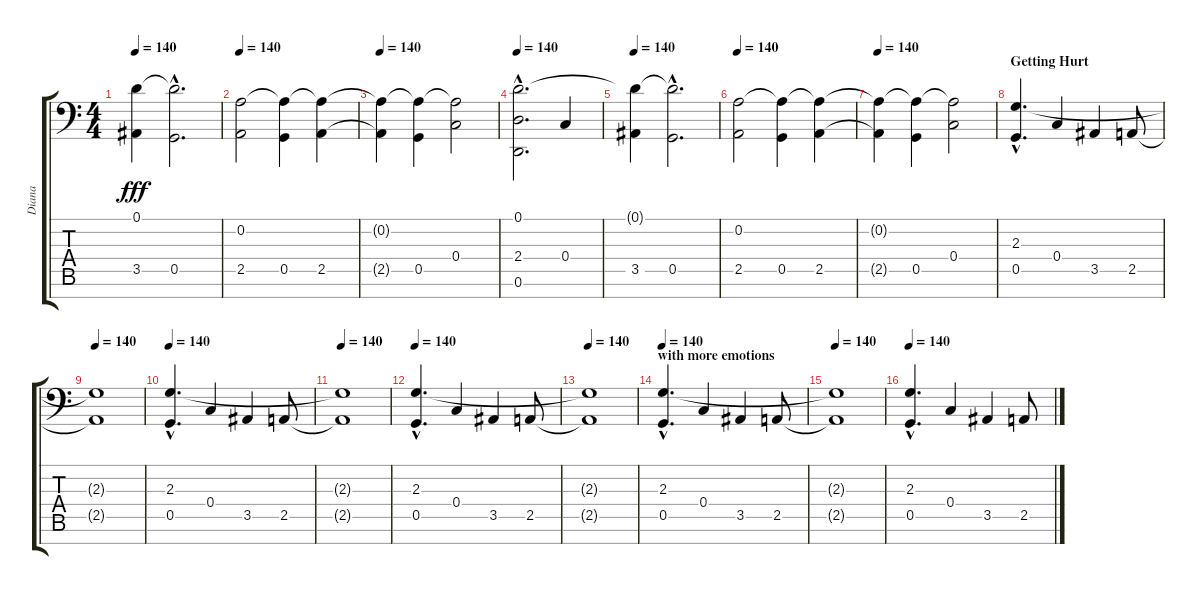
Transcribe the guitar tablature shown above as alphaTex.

\track ("Diana" "Diana") {instrument drawbarorgan}
\staff {score tabs}
\tuning (D4 A3 F3 C3 G2 D2 A1) {hide}
\ts (4 4)
\tempo 140
\clef f4
\ks c
(0.1{t} 3.5).4{dy fff} (0.1{hac t} 0.5{hac}).2{d} |
\tempo 140
(0.2 2.5).2 (0.2{t} 0.5).4 (0.2{t} 2.5).4 |
\tempo 140
(0.2{t} 2.5{t}).4 (0.2{t} 0.5).4 (0.2{t} 0.4).2 |
\tempo 140
(0.1{hac} 2.4{hac} 0.6{hac}).2{d} 0.4.4 |
\tempo 140
(0.1{t} 3.5).4 (0.1{hac t} 0.5{hac}).2{d} |
\tempo 140
(0.2 2.5).2 (0.2{t} 0.5).4 (0.2{t} 2.5).4 |
\tempo 140
(0.2{t} 2.5{t}).4 (0.2{t} 0.5).4 (0.2{t} 0.4).2 |
\section ("" "Getting Hurt")
(2.3{hac} 0.5{hac}).4{d} 0.4.4 3.5.4 2.5.8 |
\tempo 140
(2.3{t} 2.5{t}).1 |
\tempo 140
(2.3{hac} 0.5{hac}).4{d} 0.4.4 3.5.4 2.5.8 |
\tempo 140
(2.3{t} 2.5{t}).1 |
\tempo 140
(2.3{hac} 0.5{hac}).4{d} 0.4.4 3.5.4 2.5.8 |
\tempo 140
(2.3{t} 2.5{t}).1 |
\section ("" "with more emotions")
\tempo 140
(2.3{hac} 0.5{hac}).4{d} 0.4.4 3.5.4 2.5.8 |
\tempo 140
(2.3{t} 2.5{t}).1 |
\tempo 140
(2.3{hac} 0.5{hac}).4{d} 0.4.4 3.5.4 2.5.8
